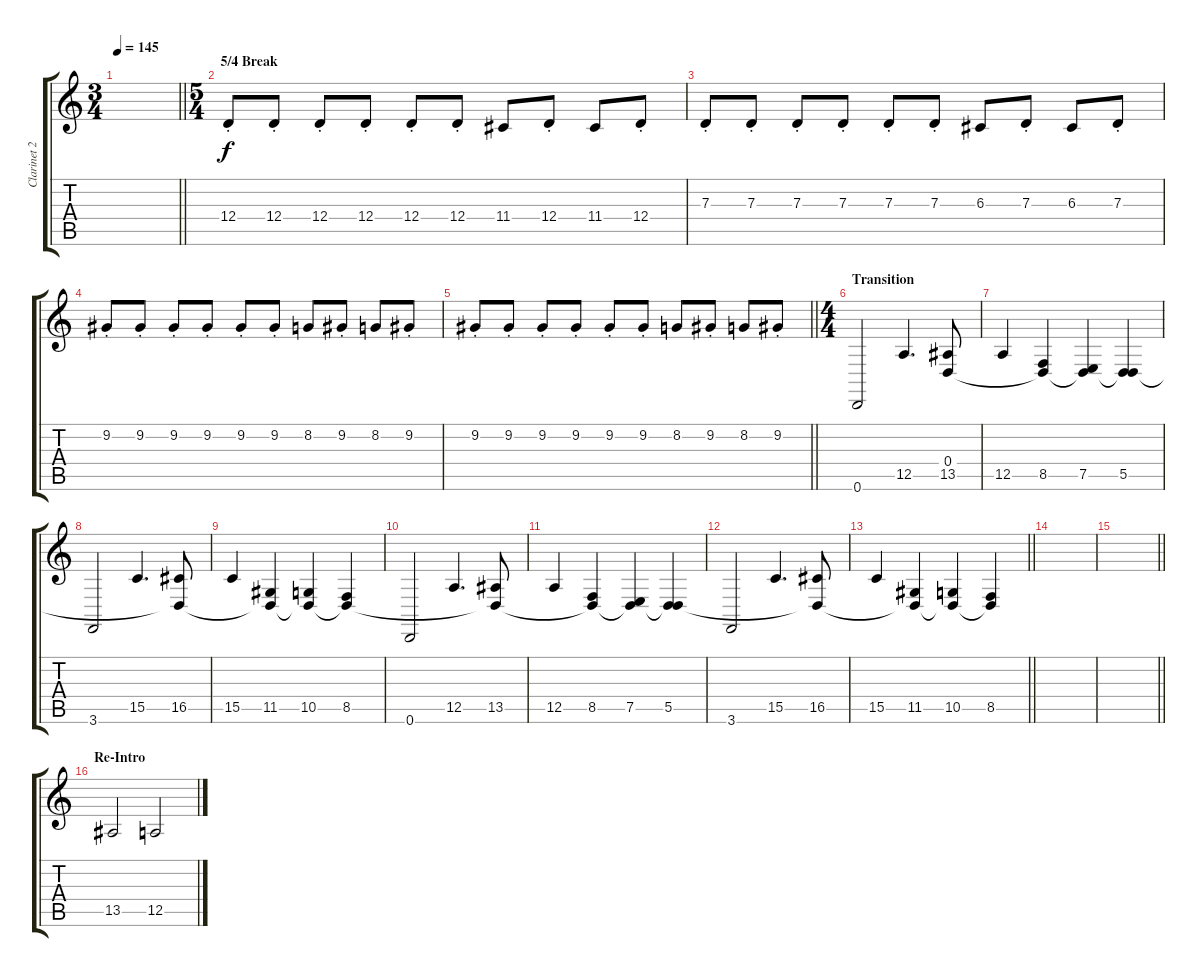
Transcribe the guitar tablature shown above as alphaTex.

\track ("Clarinet 2" "Clarinet 2") {instrument clarinet}
\staff {score tabs}
\tuning (E4 B3 G3 D3 A2 D2) {hide}
\ts (3 4)
\tempo 145
\clef g2
\barLineRight lightlight
\ks c
|
\ts (5 4)
\section ("" "5/4 Break")
12.4{st}.8{balance 3} 12.4{st}.8 12.4{st}.8 12.4{st}.8 12.4{st}.8 12.4{st}.8 11.4.8 12.4{st}.8 11.4.8 12.4{st}.8 |
7.3{st}.8{balance 3} 7.3{st}.8 7.3{st}.8 7.3{st}.8 7.3{st}.8 7.3{st}.8 6.3.8 7.3{st}.8 6.3.8 7.3{st}.8 |
9.2{st}.8 9.2{st}.8 9.2{st}.8 9.2{st}.8 9.2{st}.8 9.2{st}.8 8.2.8 9.2{st}.8 8.2.8 9.2{st}.8 |
\barLineRight lightlight
9.2{st}.8 9.2{st}.8 9.2{st}.8 9.2{st}.8 9.2{st}.8 9.2{st}.8 8.2.8 9.2{st}.8 8.2.8 9.2{st}.8 |
\ts (4 4)
\section ("" "Transition")
0.6.2{volume 12} 12.5.4{d} (0.4 13.5).8 |
12.5.4 (0.4{t} 8.5).4 (0.4{t} 7.5).4 (0.4{t} 5.5).4 |
3.6.2{volume 14} 15.5.4{d} (0.4{t} 16.5).8 |
15.5.4 (0.4{t} 11.5).4 (0.4{t} 10.5).4 (0.4{t} 8.5).4 |
0.6.2{volume 12} 12.5.4{d} (0.4{t} 13.5).8 |
12.5.4 (0.4{t} 8.5).4 (0.4{t} 7.5).4 (0.4{t} 5.5).4 |
3.6.2{volume 14} 15.5.4{d} (0.4{t} 16.5).8 |
\barLineRight lightlight
15.5.4 (0.4{t} 11.5).4 (0.4{t} 10.5).4 (0.4{t} 8.5).4 |
|
\barLineRight lightlight
|
\section ("" "Re-Intro")
13.5.2 12.5.2
